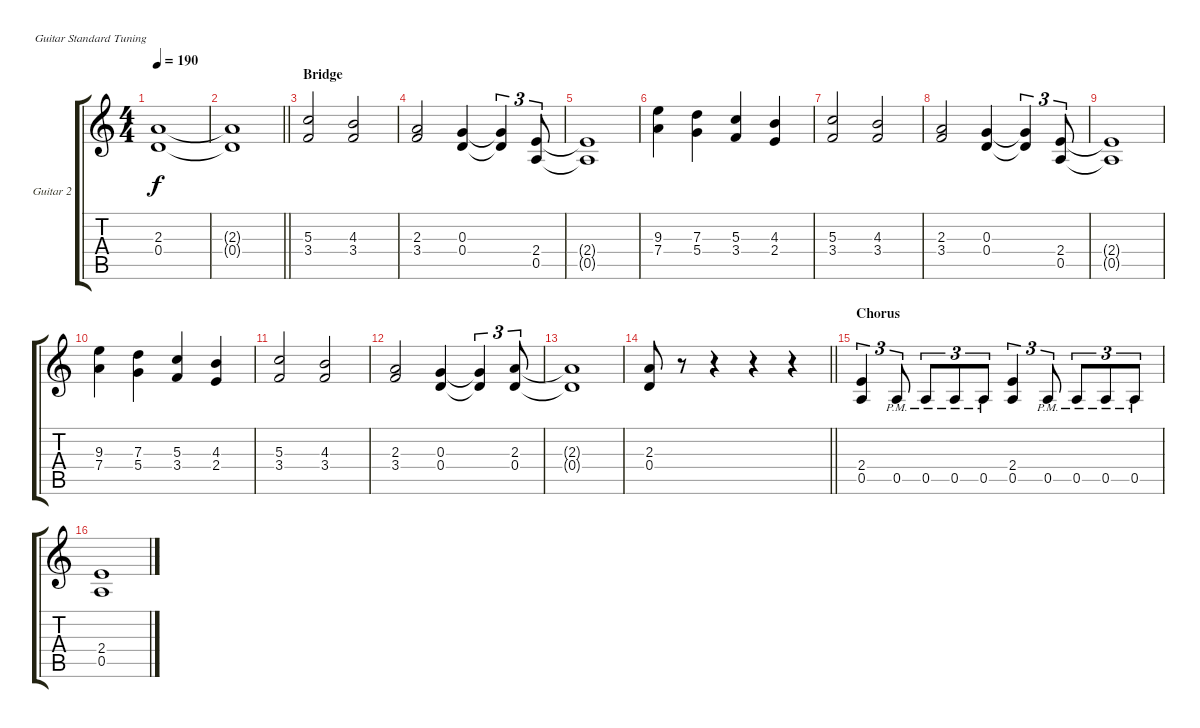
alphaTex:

\bracketExtendMode groupsimilarinstruments
\firstSystemTrackNameOrientation horizontal
\otherSystemsTrackNameOrientation horizontal
\track ("Guitar 2" "Guitar 2") {instrument distortionguitar}
\staff {score tabs}
\tuning (E4 B3 G3 D3 A2 E2)
\ts (4 4)
\tempo 190
\clef g2
\ks c
(0.4 2.3).1{dy f} |
\barLineRight lightlight
(0.4{t} 2.3{t}).1 |
\section ("" "Bridge")
(3.4 5.3).2 (3.4 4.3).2 |
(3.4 2.3).2 (0.4 0.3).4 (0.4{t} 0.3{t}).4{tu (3 2)} (0.5 2.4).8{tu (3 2)} |
(0.5{t} 2.4{t}).1 |
(7.4 9.3).4 (5.4 7.3).4 (3.4 5.3).4 (2.4 4.3).4 |
(3.4 5.3).2 (3.4 4.3).2 |
(3.4 2.3).2 (0.4 0.3).4 (0.4{t} 0.3{t}).4{tu (3 2)} (0.5 2.4).8{tu (3 2)} |
(0.5{t} 2.4{t}).1 |
(7.4 9.3).4 (5.4 7.3).4 (3.4 5.3).4 (2.4 4.3).4 |
(3.4 5.3).2 (3.4 4.3).2 |
(3.4 2.3).2 (0.4 0.3).4 (0.4{t} 0.3{t}).4{tu (3 2)} (0.4 2.3).8{tu (3 2)} |
(0.4{t} 2.3{t}).1 |
\barLineRight lightlight
(0.4 2.3).8 r.8 r.4 r.4 r.4 |
\section ("" "Chorus")
(0.5 2.4).4{tu (3 2)} 0.5{pm}.8{tu (3 2)} 0.5{pm}.8{tu (3 2)} 0.5{pm}.8{tu (3 2)} 0.5{pm}.8{tu (3 2)} (0.5 2.4).4{tu (3 2)} 0.5{pm}.8{tu (3 2)} 0.5{pm}.8{tu (3 2)} 0.5{pm}.8{tu (3 2)} 0.5{pm}.8{tu (3 2)} |
(0.5 2.4).1
